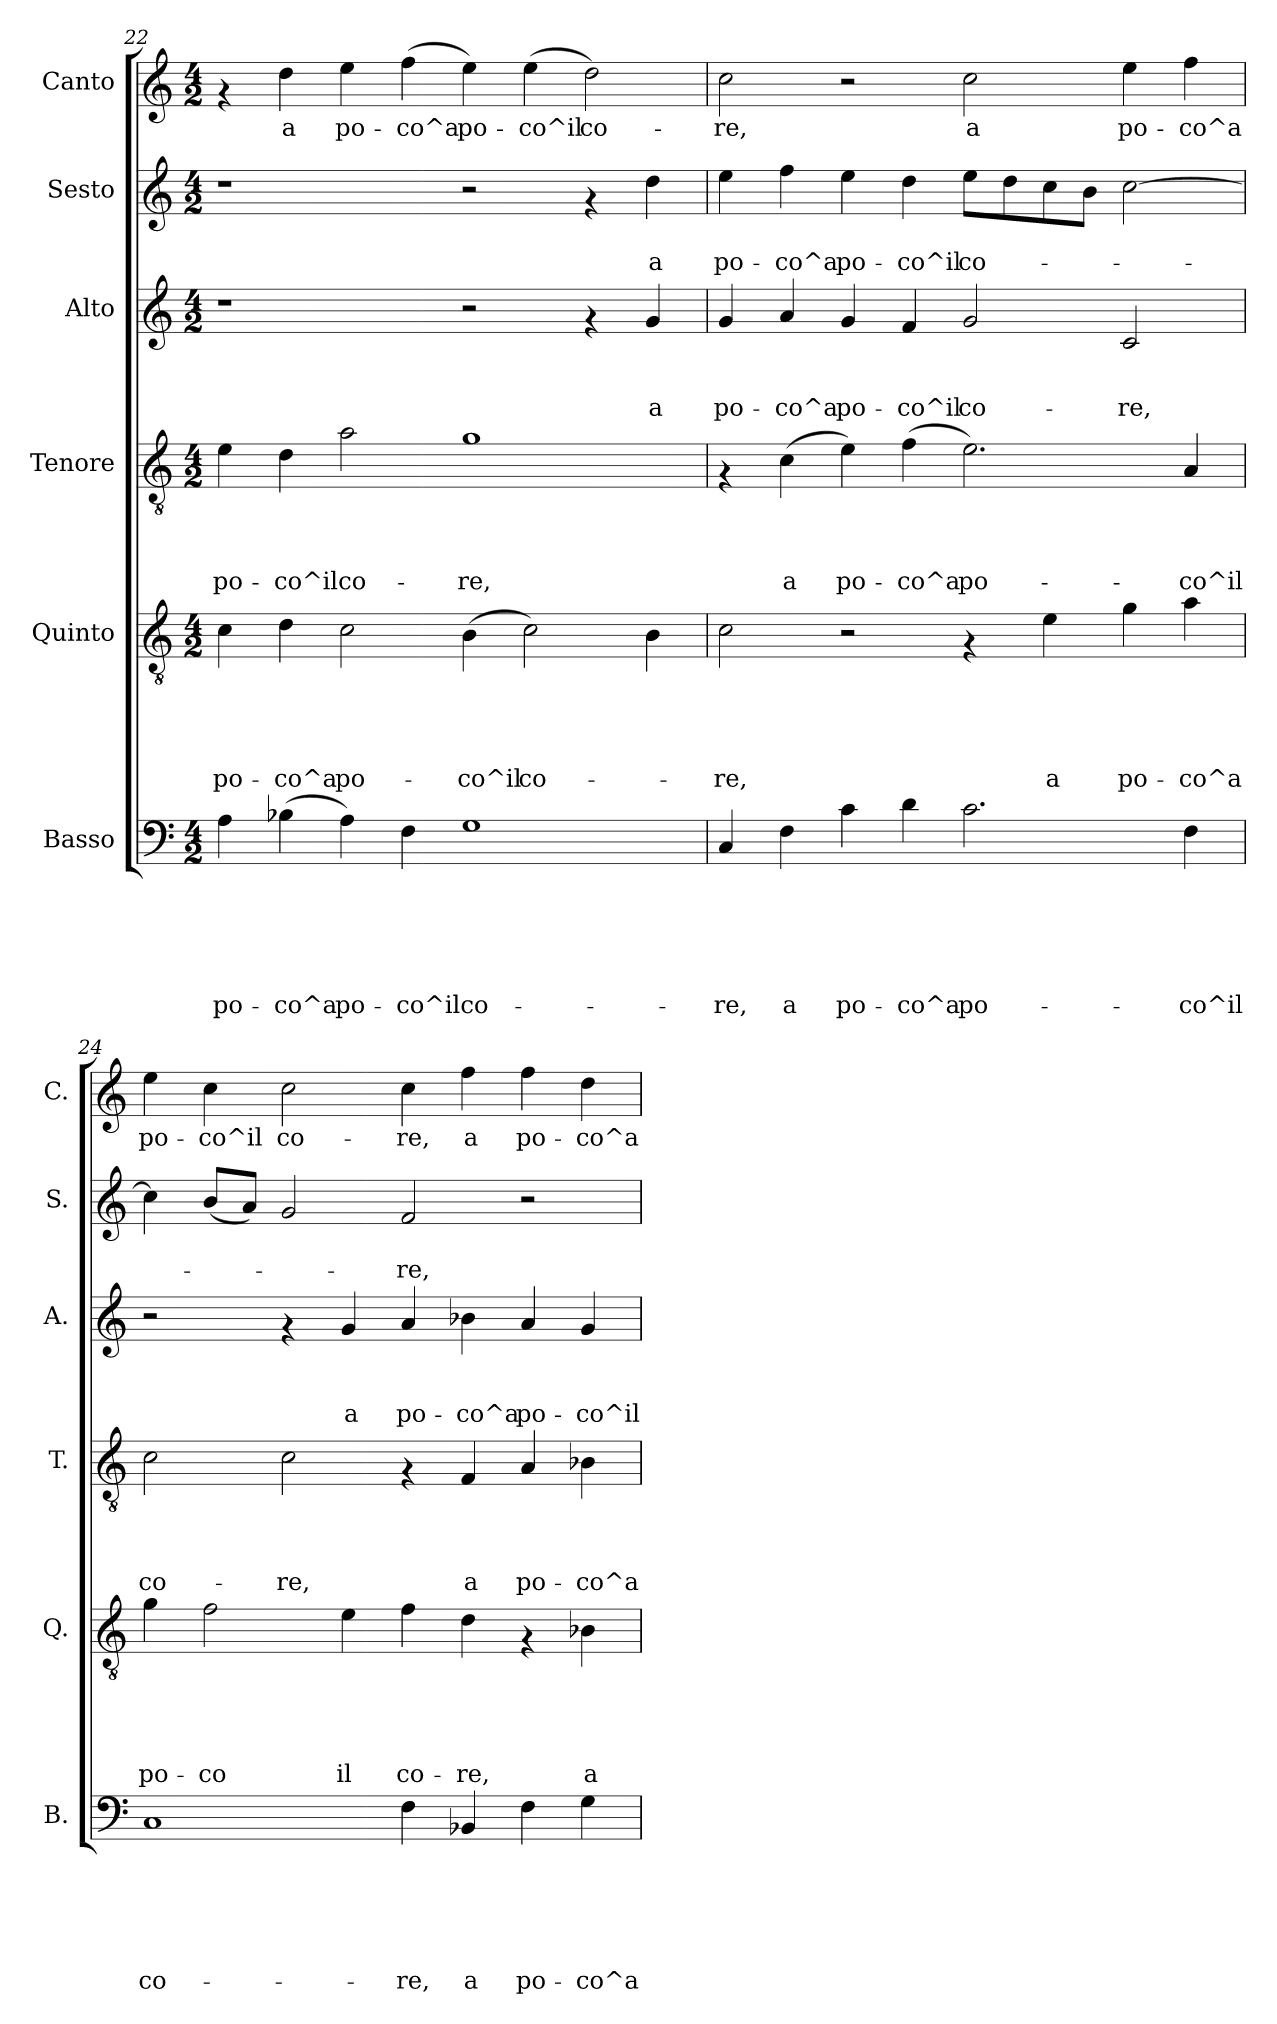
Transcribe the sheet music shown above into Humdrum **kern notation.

**kern	**text	**text	**text	**text	**text	**text	**kern	**text	**text	**text	**text	**text	**kern	**text	**text	**text	**text	**kern	**text	**text	**text	**kern	**text	**text	**kern	**text
*part6	*part6	*part6	*part6	*part6	*part6	*part6	*part5	*part5	*part5	*part5	*part5	*part5	*part4	*part4	*part4	*part4	*part4	*part3	*part3	*part3	*part3	*part2	*part2	*part2	*part1	*part1
*staff6	*staff6	*staff6	*staff6	*staff6	*staff6	*staff6	*staff5	*staff5	*staff5	*staff5	*staff5	*staff5	*staff4	*staff4	*staff4	*staff4	*staff4	*staff3	*staff3	*staff3	*staff3	*staff2	*staff2	*staff2	*staff1	*staff1
*I"Basso	*	*	*	*	*	*	*I"Quinto	*	*	*	*	*	*I"Tenore	*	*	*	*	*I"Alto	*	*	*	*I"Sesto	*	*	*I"Canto	*
*I'B.	*	*	*	*	*	*	*I'Q.	*	*	*	*	*	*I'T.	*	*	*	*	*I'A.	*	*	*	*I'S.	*	*	*I'C.	*
!!LO:PB:g=z
*clefF4	*	*	*	*	*	*	*clefGv2	*	*	*	*	*	*clefGv2	*	*	*	*	*clefG2	*	*	*	*clefG2	*	*	*clefG2	*
*k[]	*	*	*	*	*	*	*k[]	*	*	*	*	*	*k[]	*	*	*	*	*k[]	*	*	*	*k[]	*	*	*k[]	*
*C:	*	*	*	*	*	*	*C:	*	*	*	*	*	*C:	*	*	*	*	*C:	*	*	*	*C:	*	*	*C:	*
*M4/2	*	*	*	*	*	*	*M4/2	*	*	*	*	*	*M4/2	*	*	*	*	*M4/2	*	*	*	*M4/2	*	*	*M4/2	*
=22	=22	=22	=22	=22	=22	=22	=22	=22	=22	=22	=22	=22	=22	=22	=22	=22	=22	=22	=22	=22	=22	=22	=22	=22	=22	=22
!	!	!	!	!	!	!LO:LY:b	!	!	!	!	!	!LO:LY:b	!	!	!	!	!LO:LY:b	!	!	!	!	!	!	!	!	!
4A\	.	.	.	.	.	po-	4c\	.	.	.	.	po-	4e\	.	.	.	po-	1r	.	.	.	1r	.	.	4rf	.
!	!	!	!	!	!	!LO:LY:b	!	!	!	!	!	!LO:LY:b	!	!	!	!	!LO:LY:b	!	!	!	!	!	!	!	!	!LO:LY:b
(<4B-X\	.	.	.	.	.	-co^a	4d\	.	.	.	.	-co^a	4d\	.	.	.	-co^ilco-	.	.	.	.	.	.	.	4dd\	a
!	!	!	!	!	!	!LO:LY:b	!	!	!	!	!	!LO:LY:b	!	!	!	!	!	!	!	!	!	!	!	!	!	!LO:LY:b
4A\)	.	.	.	.	.	po-	2c\	.	.	.	.	po-	2a\	.	.	.	.	.	.	.	.	.	.	.	4ee\	po-
!	!	!	!	!	!	!LO:LY:b	!	!	!	!	!	!	!	!	!	!	!	!	!	!	!	!	!	!	!	!LO:LY:b
4F\	.	.	.	.	.	-co^ilco-	.	.	.	.	.	.	.	.	.	.	.	.	.	.	.	.	.	.	(<4ff\	-co^a
!	!	!	!	!	!	!	!	!	!	!	!	!LO:LY:b	!	!	!	!	!LO:LY:b	!	!	!	!	!	!	!	!	!LO:LY:b
1G	.	.	.	.	.	.	(<4B\	.	.	.	.	-co^il	1g	.	.	.	-re,	2r	.	.	.	2r	.	.	4ee\)	po-
!	!	!	!	!	!	!	!	!	!	!	!	!LO:LY:b	!	!	!	!	!	!	!	!	!	!	!	!	!	!LO:LY:b
.	.	.	.	.	.	.	2c\)	.	.	.	.	co-	.	.	.	.	.	.	.	.	.	.	.	.	(<4ee\	-co^il
!	!	!	!	!	!	!	!	!	!	!	!	!	!	!	!	!	!	!	!	!	!	!	!	!	!	!LO:LY:b
.	.	.	.	.	.	.	.	.	.	.	.	.	.	.	.	.	.	4rf	.	.	.	4rf	.	.	2dd\)	co-
!	!	!	!	!	!	!	!	!	!	!	!	!	!	!	!	!	!	!	!	!	!LO:LY:b	!	!	!LO:LY:b	!	!
.	.	.	.	.	.	.	4B\	.	.	.	.	.	.	.	.	.	.	4g/	.	.	a	4dd\	.	a	.	.
=23	=23	=23	=23	=23	=23	=23	=23	=23	=23	=23	=23	=23	=23	=23	=23	=23	=23	=23	=23	=23	=23	=23	=23	=23	=23	=23
!	!	!	!	!	!	!LO:LY:b	!	!	!	!	!	!LO:LY:b	!	!	!	!	!	!	!	!	!LO:LY:b	!	!	!LO:LY:b	!	!LO:LY:b
4C/	.	.	.	.	.	-re,	2c\	.	.	.	.	-re,	4rF	.	.	.	.	4g/	.	.	po-	4ee\	.	po-	2cc\	-re,
!	!	!	!	!	!	!LO:LY:b	!	!	!	!	!	!	!	!	!	!	!LO:LY:b	!	!	!	!LO:LY:b	!	!	!LO:LY:b	!	!
4F\	.	.	.	.	.	a	.	.	.	.	.	.	(>4c\	.	.	.	a	4a/	.	.	-co^a	4ff\	.	-co^a	.	.
!	!	!	!	!	!	!LO:LY:b	!	!	!	!	!	!	!	!	!	!	!LO:LY:b	!	!	!	!LO:LY:b	!	!	!LO:LY:b	!	!
4c\	.	.	.	.	.	po-	2r	.	.	.	.	.	4e\)	.	.	.	po-	4g/	.	.	po-	4ee\	.	po-	2r	.
!	!	!	!	!	!	!LO:LY:b	!	!	!	!	!	!	!	!	!	!	!LO:LY:b	!	!	!	!LO:LY:b	!	!	!LO:LY:b	!	!
4d\	.	.	.	.	.	-co^a	.	.	.	.	.	.	(<4f\	.	.	.	-co^a	4f/	.	.	-co^il	4dd\	.	-co^il	.	.
!	!	!	!	!	!	!LO:LY:b	!	!	!	!	!	!	!	!	!	!	!LO:LY:b	!	!	!	!LO:LY:b	!	!	!LO:LY:b	!	!LO:LY:b
2.c\	.	.	.	.	.	po-	4rF	.	.	.	.	.	2.e\)	.	.	.	po-	2g/	.	.	co-	8ee\L	.	co-	2cc\	a
.	.	.	.	.	.	.	.	.	.	.	.	.	.	.	.	.	.	.	.	.	.	8dd\	.	.	.	.
!	!	!	!	!	!	!	!	!	!	!	!	!LO:LY:b	!	!	!	!	!	!	!	!	!	!	!	!	!	!
.	.	.	.	.	.	.	4e\	.	.	.	.	a	.	.	.	.	.	.	.	.	.	8cc\	.	.	.	.
.	.	.	.	.	.	.	.	.	.	.	.	.	.	.	.	.	.	.	.	.	.	8b\J	.	.	.	.
!	!	!	!	!	!	!	!	!	!	!	!	!LO:LY:b	!	!	!	!	!	!	!	!	!LO:LY:b	!	!	!	!	!LO:LY:b
.	.	.	.	.	.	.	4g\	.	.	.	.	po-	.	.	.	.	.	2c/	.	.	-re,	[>2cc\	.	.	4ee\	po-
!	!	!	!	!	!	!LO:LY:b	!	!	!	!	!	!LO:LY:b	!	!	!	!	!LO:LY:b	!	!	!	!	!	!	!	!	!LO:LY:b
4F\	.	.	.	.	.	-co^il	4a\	.	.	.	.	-co^a	4A/	.	.	.	-co^il	.	.	.	.	.	.	.	4ff\	-co^a
=24	=24	=24	=24	=24	=24	=24	=24	=24	=24	=24	=24	=24	=24	=24	=24	=24	=24	=24	=24	=24	=24	=24	=24	=24	=24	=24
!	!	!	!	!	!	!LO:LY:b	!	!	!	!	!	!LO:LY:b	!	!	!	!	!LO:LY:b	!	!	!	!	!	!	!	!	!LO:LY:b
1C	.	.	.	.	.	co-	4g\	.	.	.	.	po-	2c\	.	.	.	co-	2r	.	.	.	4cc\]	.	.	4ee\	po-
!	!	!	!	!	!	!	!	!	!	!	!	!LO:LY:b	!	!	!	!	!	!	!	!	!	!	!	!	!	!LO:LY:b
.	.	.	.	.	.	.	2f\	.	.	.	.	-co	.	.	.	.	.	.	.	.	.	(>8b/L	.	.	4cc\	-co^il
.	.	.	.	.	.	.	.	.	.	.	.	.	.	.	.	.	.	.	.	.	.	8a/J)	.	.	.	.
!	!	!	!	!	!	!	!	!	!	!	!	!	!	!	!	!	!LO:LY:b	!	!	!	!	!	!	!	!	!LO:LY:b
.	.	.	.	.	.	.	.	.	.	.	.	.	2c\	.	.	.	-re,	4rf	.	.	.	2g/	.	.	2cc\	co-
!	!	!	!	!	!	!	!	!	!	!	!	!LO:LY:b	!	!	!	!	!	!	!	!	!LO:LY:b	!	!	!	!	!
.	.	.	.	.	.	.	4e\	.	.	.	.	il	.	.	.	.	.	4g/	.	.	a	.	.	.	.	.
!	!	!	!	!	!	!LO:LY:b	!	!	!	!	!	!LO:LY:b	!	!	!	!	!	!	!	!	!LO:LY:b	!	!	!LO:LY:b	!	!LO:LY:b
4F\	.	.	.	.	.	-re,	4f\	.	.	.	.	co-	4rF	.	.	.	.	4a/	.	.	po-	2f/	.	-re,	4cc\	-re,
!	!	!	!	!	!	!LO:LY:b	!	!	!	!	!	!LO:LY:b	!	!	!	!	!LO:LY:b	!	!	!	!LO:LY:b	!	!	!	!	!LO:LY:b
4BB-X/	.	.	.	.	.	a	4d\	.	.	.	.	-re,	4F/	.	.	.	a	4b-X\	.	.	-co^a	.	.	.	4ff\	a
!	!	!	!	!	!	!LO:LY:b	!	!	!	!	!	!	!	!	!	!	!LO:LY:b	!	!	!	!LO:LY:b	!	!	!	!	!LO:LY:b
4F\	.	.	.	.	.	po-	4rF	.	.	.	.	.	4A/	.	.	.	po-	4a/	.	.	po-	2r	.	.	4ff\	po-
!	!	!	!	!	!	!LO:LY:b	!	!	!	!	!	!LO:LY:b	!	!	!	!	!LO:LY:b	!	!	!	!LO:LY:b	!	!	!	!	!LO:LY:b
4G\	.	.	.	.	.	-co^a	4B-X\	.	.	.	.	a	4B-X\	.	.	.	-co^a	4g/	.	.	-co^il	.	.	.	4dd\	-co^a
=	=	=	=	=	=	=	=	=	=	=	=	=	=	=	=	=	=	=	=	=	=	=	=	=	=	=
*-	*-	*-	*-	*-	*-	*-	*-	*-	*-	*-	*-	*-	*-	*-	*-	*-	*-	*-	*-	*-	*-	*-	*-	*-	*-	*-
